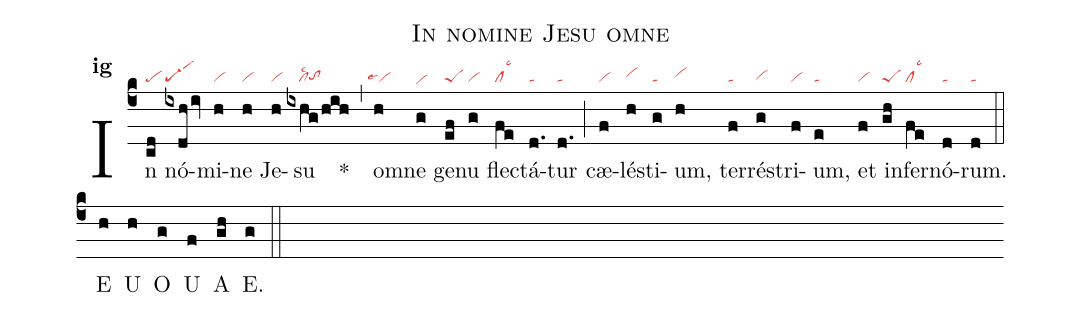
name:In nomine Jesu omne;
office-part:an;
mode:1g;
nabc-lines:1;
%%
initial-style: 0;
name: In nomine Jesu omne;
mode: 1;
office-part: Antiphona;
annotation: Ant.;
annotation: i g 2;
nabc-lines: 1;
%%
(c4) In(cd|pe) nó(ixdh/iv|scG-1)mi(h|vi)ne(h|vi) Je(h|vi)su(ixhg/hih|////cllsc2tohg) <sp>*</sp>(,) om(h|``vilse4)ne(g|vihe) ge(ef|peS)nu(g|vi) flec(fe|cllsc3)tá(d.|ta)tur(d.|ta) (;) cæ(f|vi)lés(h|vihh)ti(g|ta)um,(h|vihh) ter(f|ta)rés(g|vihg)tri(f|vi)um,(e|ta) et(f|vi) in(gh|peS)fer(fe|cllsc3)nó(d|ta)rum.(d|ta) (::)
<eu>E(h) U(h) O(g) U(f) A(gh) E.(g) </eu>(::)
